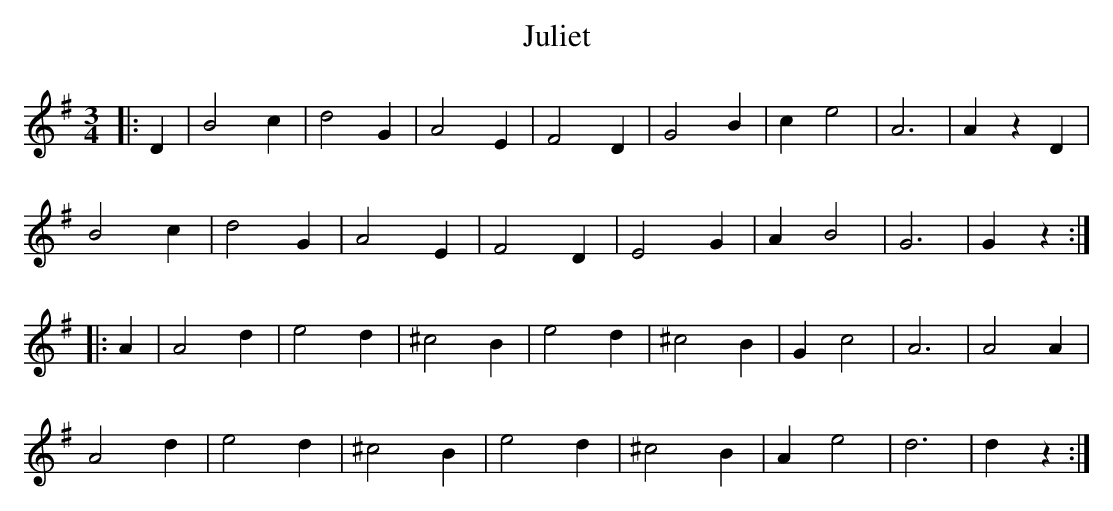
X:1
T: Juliet
M: 3/4
L: 1/8
K: Gmaj
|:D2|B4 c2|d4 G2|A4 E2|F4 D2|G4 B2|c2 e4|A6|A2 z2 D2|
B4 c2|d4 G2|A4 E2|F4 D2|E4 G2|A2 B4|G6|G2 z2:|
|:A2|A4 d2|e4 d2|^c4 B2|e4 d2|^c4 B2|G2 c4|A6|A4 A2|
A4 d2|e4 d2|^c4 B2|e4 d2|^c4 B2|A2 e4|d6|d2 z2:|
